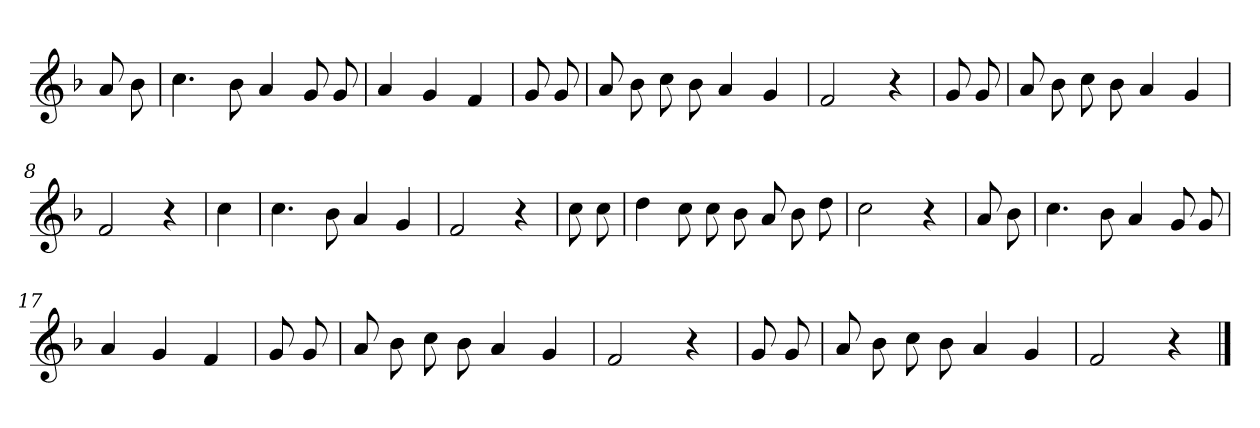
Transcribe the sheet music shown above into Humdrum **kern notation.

**kern
*part1
*staff1
*clefG2
*k[b-]
*F:
=
8a
8b-
=1
4.cc
8b-
4a
8g
8g
=2
4a
4g
4f
=3
8g
8g
=4
8a
8b-
8cc
8b-
4a
4g
=5
2f
4r
=6
8g
8g
=7
8a
8b-
8cc
8b-
4a
4g
=8
2f
4r
=9
4cc
=10
4.cc
8b-
4a
4g
=11
2f
4r
=12
8cc
8cc
=13
4dd
8cc
8cc
8b-
8a
8b-
8dd
=14
2cc
4r
=15
8a
8b-
=16
4.cc
8b-
4a
8g
8g
=17
4a
4g
4f
=18
8g
8g
=19
8a
8b-
8cc
8b-
4a
4g
=20
2f
4r
=21
8g
8g
=22
8a
8b-
8cc
8b-
4a
4g
=23
2f
4r
==
*-
